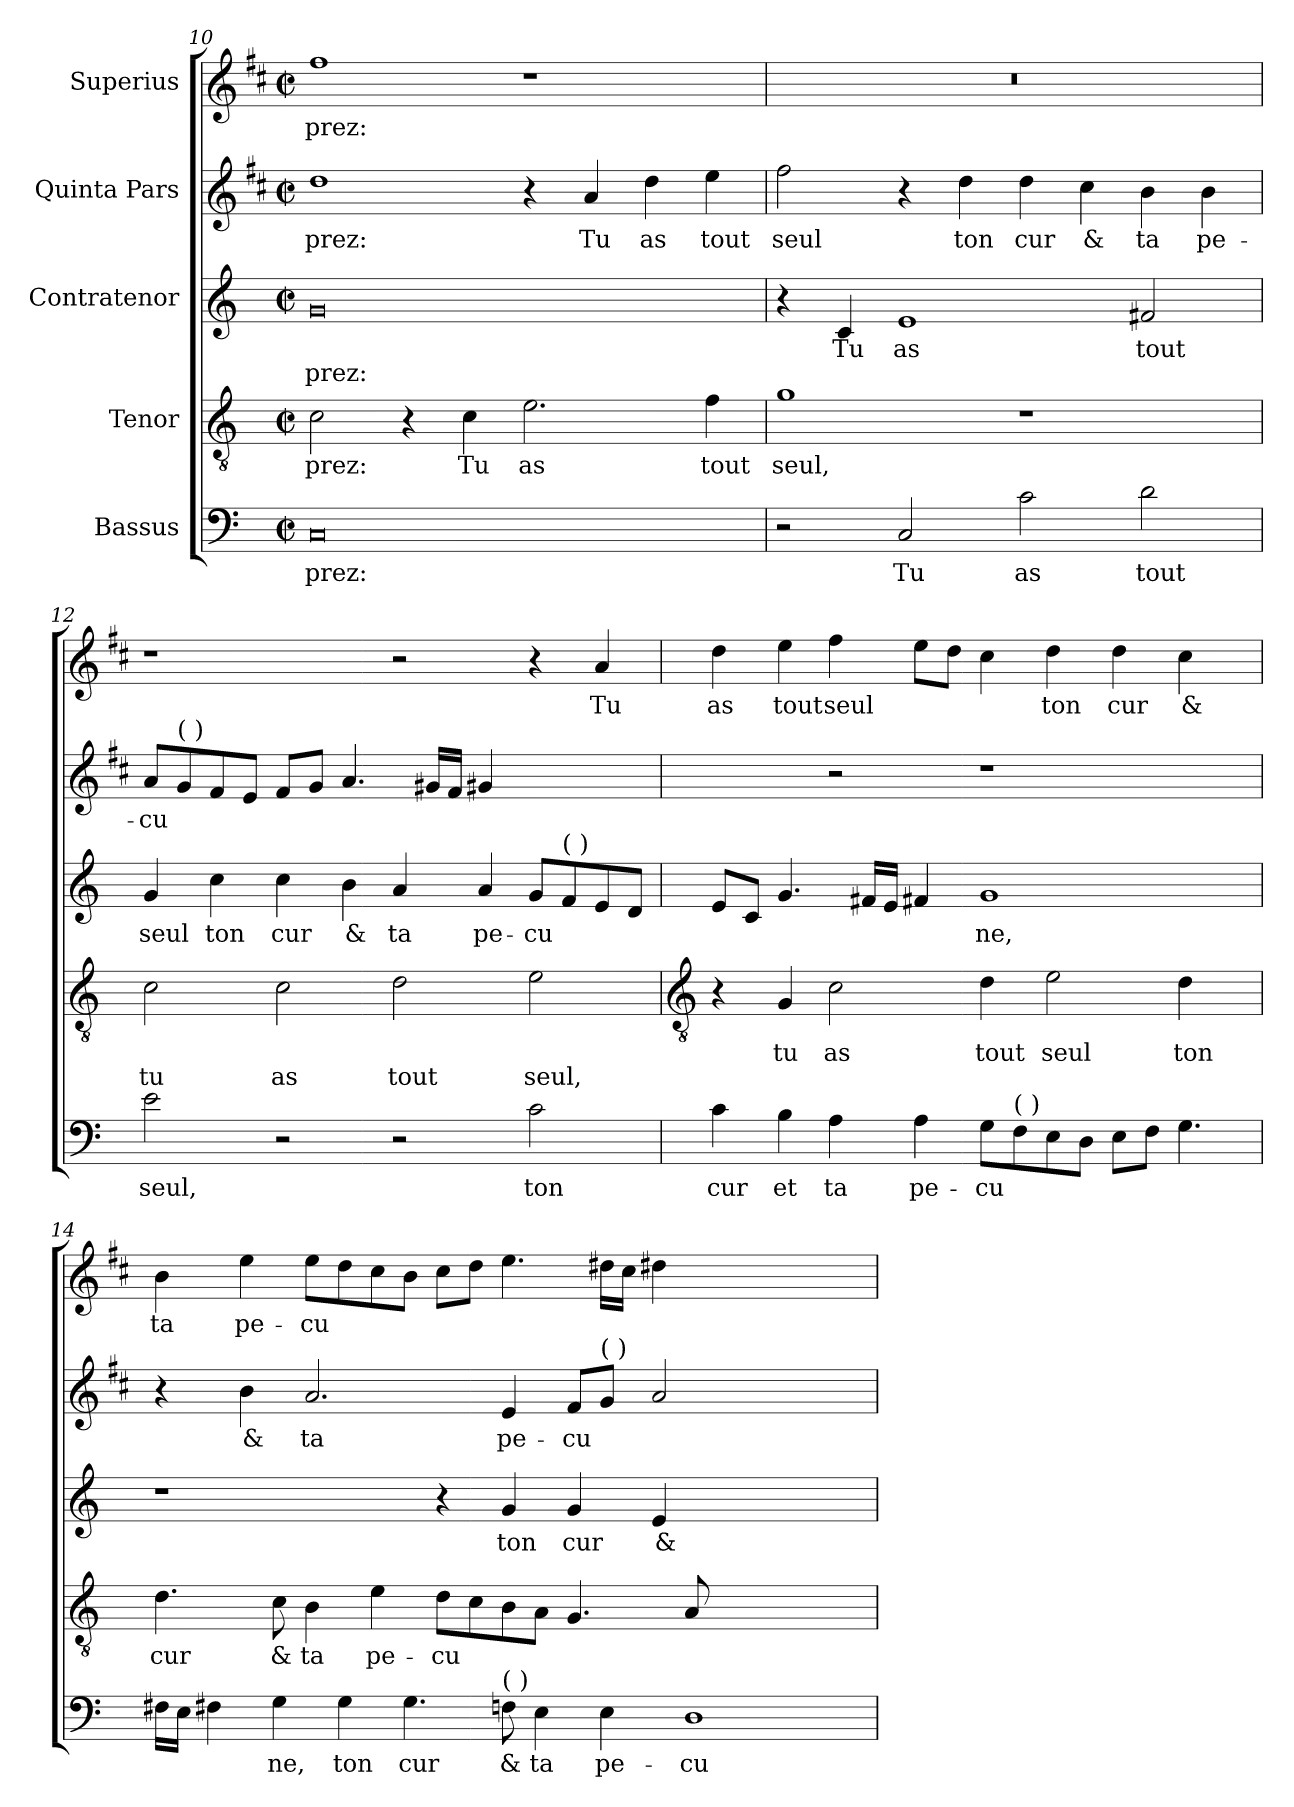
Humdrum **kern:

**kern	**text	**kern	**text	**text	**kern	**text	**text	**kern	**text	**kern	**text
*part5	*part5	*part4	*part4	*part4	*part3	*part3	*part3	*part2	*part2	*part1	*part1
*staff5	*staff5	*staff4	*staff4	*staff4	*staff3	*staff3	*staff3	*staff2	*staff2	*staff1	*staff1
*I"Bassus	*	*I"Tenor	*	*	*I"Contratenor	*	*	*I"Quinta Pars	*	*I"Superius	*
*clefF4	*	*clefGv2	*	*	*clefG2	*	*	*clefG2	*	*clefG2	*
*	*	*	*	*	*	*	*	*ITrd1c2	*	*ITrd1c2	*
*k[]	*	*k[]	*	*	*k[]	*	*	*k[]	*	*k[]	*
*C:	*	*C:	*	*	*C:	*	*	*C:	*	*C:	*
*M4/2	*	*M4/2	*	*	*M4/2	*	*	*M4/2	*	*M4/2	*
*met(c|)	*	*met(c|)	*	*	*met(c|)	*	*	*met(c|)	*	*met(c|)	*
=10	=10	=10	=10	=10	=10	=10	=10	=10	=10	=10	=10
!	!LO:LY:b	!	!LO:LY:b	!	!	!	!LO:LY:b	!	!LO:LY:b	!	!LO:LY:b
0C	prez:	2c	prez:	.	0g	.	prez:	1cc	prez:	1ee	prez:
.	.	4r	.	.	.	.	.	.	.	.	.
!	!	!	!LO:LY:b	!	!	!	!	!	!	!	!
.	.	4c	Tu	.	.	.	.	.	.	.	.
!	!	!	!LO:LY:b	!	!	!	!	!	!	!	!
.	.	2.e	as	.	.	.	.	4r	.	1r	.
!	!	!	!	!	!	!	!	!	!LO:LY:b	!	!
.	.	.	.	.	.	.	.	4g	Tu	.	.
!	!	!	!	!	!	!	!	!	!LO:LY:b	!	!
.	.	.	.	.	.	.	.	4cc	as	.	.
!	!	!	!LO:LY:b	!	!	!	!	!	!LO:LY:b	!	!
.	.	4f	tout	.	.	.	.	4dd	tout	.	.
=11	=11	=11	=11	=11	=11	=11	=11	=11	=11	=11	=11
!	!	!	!LO:LY:b	!	!	!	!	!	!LO:LY:b	!	!
2r	.	1g	seul,	.	4r	.	.	2ee	seul	0r	.
!	!	!	!	!	!	!LO:LY:b	!	!	!	!	!
.	.	.	.	.	4c	Tu	.	.	.	.	.
!	!LO:LY:b	!	!	!	!	!LO:LY:b	!	!	!	!	!
2C	Tu	.	.	.	1e	as	.	4r	.	.	.
!	!	!	!	!	!	!	!	!	!LO:LY:b	!	!
.	.	.	.	.	.	.	.	4cc	ton	.	.
!	!LO:LY:b	!	!	!	!	!	!	!	!LO:LY:b	!	!
2c	as	1r	.	.	.	.	.	4cc	cur	.	.
!	!	!	!	!	!	!	!	!	!LO:LY:b	!	!
.	.	.	.	.	.	.	.	4b	&	.	.
!	!LO:LY:b	!	!	!	!	!LO:LY:b	!	!	!LO:LY:b	!	!
2d	tout	.	.	.	2f#X	tout	.	4a	ta	.	.
!	!	!	!	!	!	!	!	!	!LO:LY:b	!	!
.	.	.	.	.	.	.	.	4a	pe-	.	.
=12	=12	=12	=12	=12	=12	=12	=12	=12	=12	=12	=12
!	!LO:LY:b	!	!	!LO:LY:b	!	!LO:LY:b	!	!	!LO:LY:b	!	!
2e	seul,	2c	.	tu	4g	seul	.	8gL	-cu	1r	.
!	!	!	!	!	!	!	!	!LO:TX:a:t=(  )	!	!	!
.	.	.	.	.	.	.	.	8f	.	.	.
!	!	!	!	!	!	!LO:LY:b	!	!	!	!	!
.	.	.	.	.	4cc	ton	.	8e	.	.	.
.	.	.	.	.	.	.	.	8dJ	.	.	.
!	!	!	!	!LO:LY:b	!	!LO:LY:b	!	!	!	!	!
2r	.	2c	.	as	4cc	cur	.	8eL	.	.	.
.	.	.	.	.	.	.	.	8fJ	.	.	.
!	!	!	!	!	!	!LO:LY:b	!	!	!	!	!
.	.	.	.	.	4b	&	.	4.g	.	.	.
!	!	!	!	!LO:LY:b	!	!LO:LY:b	!	!	!	!	!
2r	.	2d	.	tout	4a	ta	.	.	.	2r	.
.	.	.	.	.	.	.	.	16f#XLL	.	.	.
.	.	.	.	.	.	.	.	16eJJ	.	.	.
!	!	!	!	!	!	!LO:LY:b	!	!	!	!	!
.	.	.	.	.	4a	pe-	.	4f#X	.	.	.
!	!LO:LY:b	!	!	!LO:LY:b	!	!LO:LY:b	!	!	!LO:LY:b	!	!
2c	ton	2e	.	seul,	8gL	-cu	.	[2gyy	ne,___	4r	.
!	!	!	!	!	!LO:TX:a:t=(  )	!	!	!	!	!	!
.	.	.	.	.	8f	.	.	.	.	.	.
!	!	!	!	!	!	!	!	!	!	!	!LO:LY:b
.	.	.	.	.	8e	.	.	.	.	4g	Tu
.	.	.	.	.	8dJ	.	.	.	.	.	.
!!LO:LB:g=z
=13	=13	=13	=13	=13	=13	=13	=13	=13	=13	=13	=13
*	*	*clefGv2	*	*	*	*	*	*	*	*	*
!	!LO:LY:b	!	!	!	!	!	!	!	!LO:LY:b	!	!LO:LY:b
*	*	*	*	*	*	*	*	*	*	*^	*
4c	cur	4r	.	.	8eL	.	.	2gyy]	___	4cc	0ryy	as
.	.	.	.	.	8cJ	.	.	.	.	.	.	.
!	!LO:LY:b	!	!LO:LY:b	!	!	!	!	!	!	!	!	!LO:LY:b
4B	et	4G	tu	.	4.g	.	.	.	.	4dd	.	tout
!	!LO:LY:b	!	!LO:LY:b	!	!	!	!	!	!	!	!	!LO:LY:b
4A	ta	2c	as	.	.	.	.	2r	.	4ee	.	seul
.	.	.	.	.	16f#XLL	.	.	.	.	.	.	.
.	.	.	.	.	16eJJ	.	.	.	.	.	.	.
!	!LO:LY:b	!	!	!	!	!	!	!	!	!	!	!
4A	pe-	.	.	.	4f#X	.	.	.	.	8ddL	.	.
.	.	.	.	.	.	.	.	.	.	8ccJ	.	.
!	!LO:LY:b	!	!LO:LY:b	!	!	!LO:LY:b	!	!	!	!	!	!
8GL	-cu	4d	tout	.	1g	ne,	.	1r	.	4b	.	.
!LO:TX:a:t=(  )	!	!	!	!	!	!	!	!	!	!	!	!
8F	.	.	.	.	.	.	.	.	.	.	.	.
!	!	!	!LO:LY:b	!	!	!	!	!	!	!	!	!LO:LY:b
8E	.	2e	seul	.	.	.	.	.	.	4cc	.	ton
8DJ	.	.	.	.	.	.	.	.	.	.	.	.
!	!	!	!	!	!	!	!	!	!	!	!	!LO:LY:b
8EL	.	.	.	.	.	.	.	.	.	4cc	.	cur
8FJ	.	.	.	.	.	.	.	.	.	.	.	.
!	!	!	!LO:LY:b	!	!	!	!	!	!	!	!	!LO:LY:b
4.G	.	4d	ton	.	.	.	.	.	.	4b	.	&
.	.	8ryy	.	.	8ryy	.	.	8ryy	.	8ryy	8ryy	.
=14	=14	=14	=14	=14	=14	=14	=14	=14	=14	=14	=14	=14
!	!	!	!LO:LY:b	!	!	!	!	!	!	!	!	!LO:LY:b
16F#XLL	.	4.d	cur	.	1r	.	.	4r	.	4a	0ryy	ta
16EJJ	.	.	.	.	.	.	.	.	.	.	.	.
4F#X	.	.	.	.	.	.	.	.	.	.	.	.
!	!	!	!	!	!	!	!	!	!LO:LY:b	!	!	!LO:LY:b
.	.	.	.	.	.	.	.	4a	&	4dd	.	pe-
!	!LO:LY:b	!	!LO:LY:b	!	!	!	!	!	!	!	!	!
4G	ne,	8c	&	.	.	.	.	.	.	.	.	.
!	!	!	!LO:LY:b	!	!	!	!	!	!LO:LY:b	!	!	!LO:LY:b
.	.	4B	ta	.	.	.	.	2.g	ta	8ddL	.	-cu
!	!LO:LY:b	!	!	!	!	!	!	!	!	!	!	!
4G	ton	.	.	.	.	.	.	.	.	8cc	.	.
!	!	!	!LO:LY:b	!	!	!	!	!	!	!	!	!
.	.	4e	pe-	.	.	.	.	.	.	8b	.	.
!	!LO:LY:b	!	!	!	!	!	!	!	!	!	!	!
4.G	cur	.	.	.	.	.	.	.	.	8aJ	.	.
!	!	!	!LO:LY:b	!	!	!	!	!	!	!	!	!
.	.	8dL	-cu	.	4r	.	.	.	.	8bL	.	.
.	.	8c	.	.	.	.	.	.	.	8ccJ	.	.
!LO:TX:a:t=(  )	!	!	!	!	!	!	!	!	!	!	!	!
!	!LO:LY:b	!	!	!	!	!LO:LY:b	!	!	!LO:LY:b	!	!	!
8F	&	8B	.	.	4g	ton	.	4d	pe-	4.dd	.	.
!	!LO:LY:b	!	!	!	!	!	!	!	!	!	!	!
4E	ta	8AJ	.	.	.	.	.	.	.	.	.	.
!	!	!	!	!	!	!LO:LY:b	!	!	!LO:LY:b	!	!	!
.	.	4.G	.	.	4g	cur	.	8eL	-cu	.	.	.
!	!	!	!	!	!	!	!	!LO:TX:a:t=(  )	!	!	!	!
!	!LO:LY:b	!	!	!	!	!	!	!	!	!	!	!
4E	pe-	.	.	.	.	.	.	8fJ	.	16cc#XLL	.	.
.	.	.	.	.	.	.	.	.	.	16bJJ	.	.
!	!	!	!	!	!	!LO:LY:b	!	!	!	!	!	!
.	.	.	.	.	4e	&	.	2g	.	4cc#X	.	.
!	!LO:LY:b	!	!	!	!	!	!	!	!	!	!	!
1D	-cu-	8A	.	.	.	.	.	.	.	.	.	.
.	.	2..ryy	.	.	2..ryy	.	.	.	.	2..ryy	2..ryy	.
.	.	.	.	.	.	.	.	2ryy	.	.	.	.
.	.	.	.	.	.	.	.	8ryy	.	.	.	.
*	*	*	*	*	*	*	*	*	*	*v	*v	*
=	=	=	=	=	=	=	=	=	=	=	=
*-	*-	*-	*-	*-	*-	*-	*-	*-	*-	*-	*-
